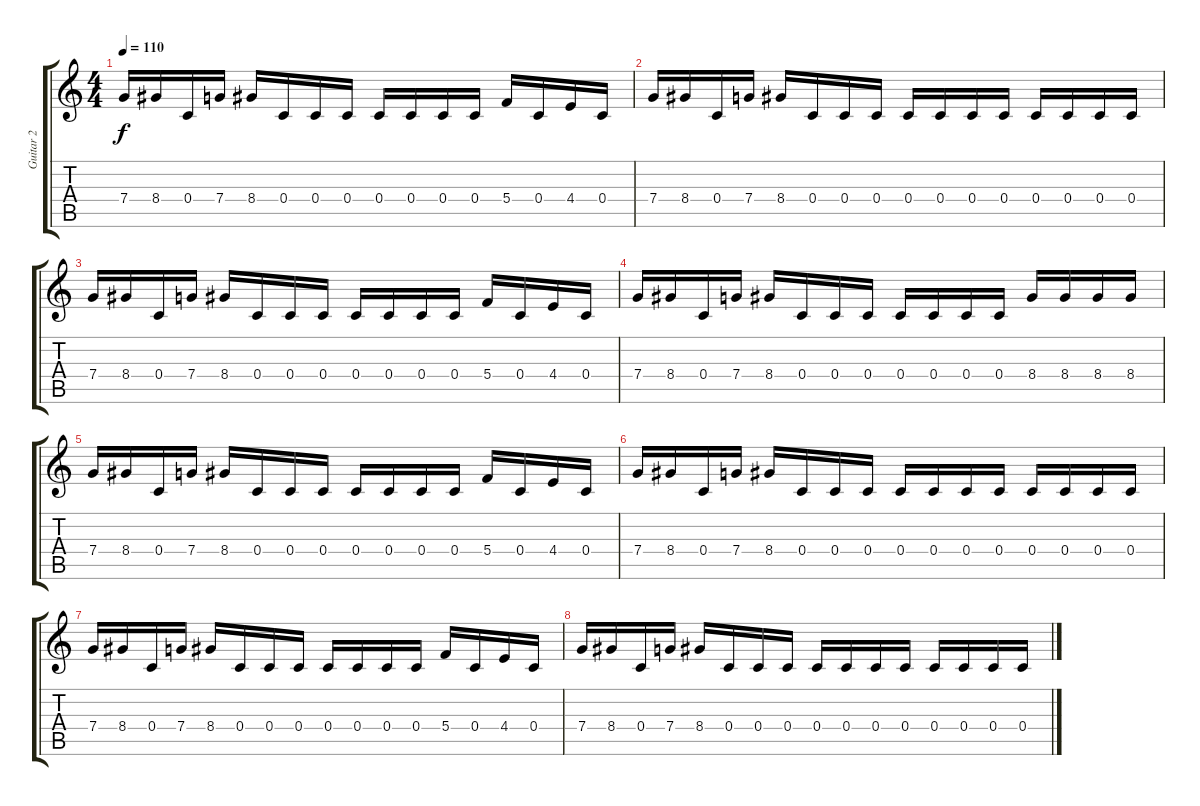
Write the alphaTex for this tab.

\track ("Guitar 2" "Guitar 2") {instrument overdrivenguitar}
\staff {score tabs}
\tuning (D4 A3 F3 C3 G2 D2) {hide}
\ts (4 4)
\tempo 110
\clef g2
\ks c
7.4.16{dy f} 8.4.16 0.4.16 7.4.16 8.4.16 0.4.16 0.4.16 0.4.16 0.4.16 0.4.16 0.4.16 0.4.16 5.4.16 0.4.16 4.4.16 0.4.16 |
7.4.16 8.4.16 0.4.16 7.4.16 8.4.16 0.4.16 0.4.16 0.4.16 0.4.16 0.4.16 0.4.16 0.4.16 0.4.16 0.4.16 0.4.16 0.4.16 |
7.4.16 8.4.16 0.4.16 7.4.16 8.4.16 0.4.16 0.4.16 0.4.16 0.4.16 0.4.16 0.4.16 0.4.16 5.4.16 0.4.16 4.4.16 0.4.16 |
7.4.16 8.4.16 0.4.16 7.4.16 8.4.16 0.4.16 0.4.16 0.4.16 0.4.16 0.4.16 0.4.16 0.4.16 8.4.16 8.4.16 8.4.16 8.4.16 |
7.4.16 8.4.16 0.4.16 7.4.16 8.4.16 0.4.16 0.4.16 0.4.16 0.4.16 0.4.16 0.4.16 0.4.16 5.4.16 0.4.16 4.4.16 0.4.16 |
7.4.16 8.4.16 0.4.16 7.4.16 8.4.16 0.4.16 0.4.16 0.4.16 0.4.16 0.4.16 0.4.16 0.4.16 0.4.16 0.4.16 0.4.16 0.4.16 |
7.4.16 8.4.16 0.4.16 7.4.16 8.4.16 0.4.16 0.4.16 0.4.16 0.4.16 0.4.16 0.4.16 0.4.16 5.4.16 0.4.16 4.4.16 0.4.16 |
7.4.16 8.4.16 0.4.16 7.4.16 8.4.16 0.4.16 0.4.16 0.4.16 0.4.16 0.4.16 0.4.16 0.4.16 0.4.16 0.4.16 0.4.16 0.4.16
